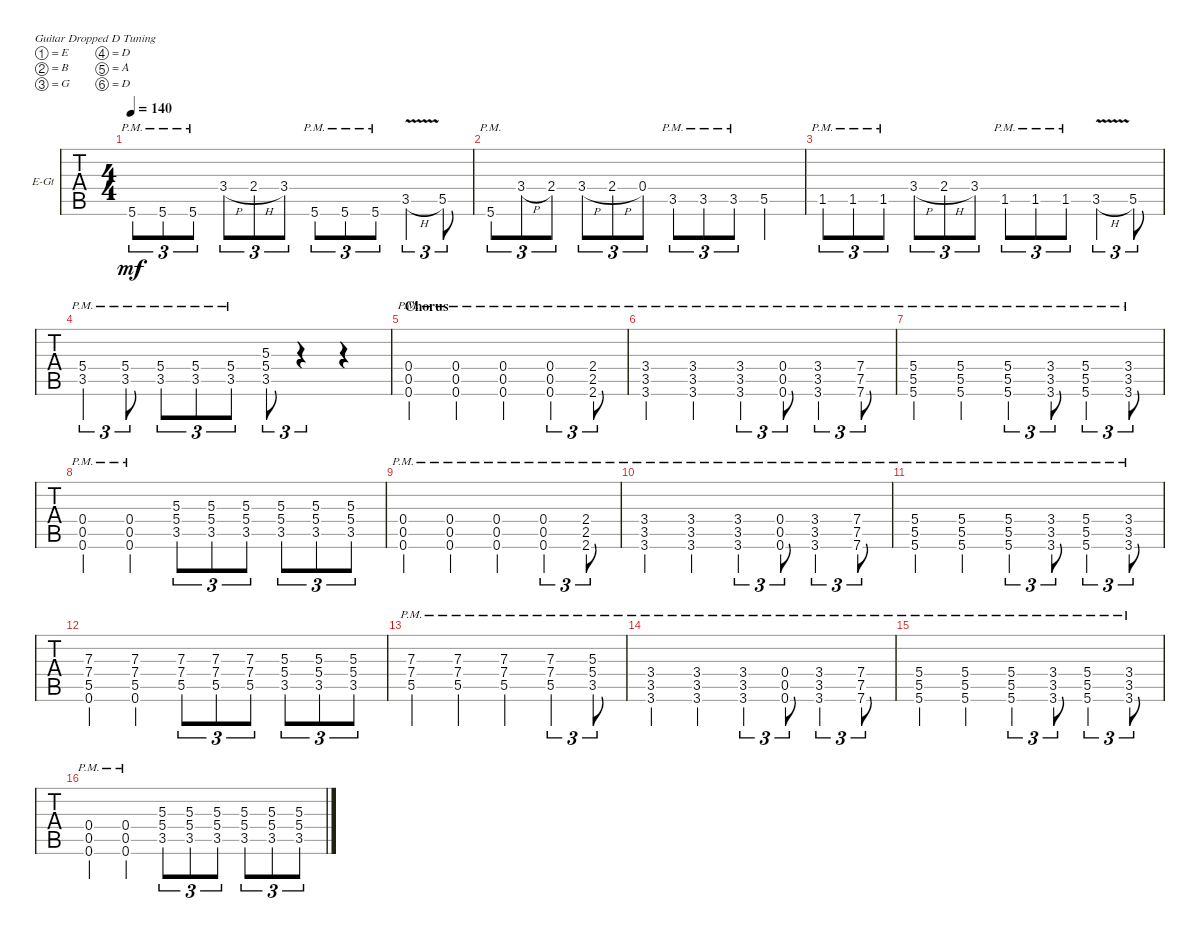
\defaultSystemsLayout 4
\bracketExtendMode groupsimilarinstruments
\multiBarRest
\firstSystemTrackNameOrientation horizontal
\otherSystemsTrackNameOrientation horizontal
\track ("Matthew" "E-Gt") {instrument distortionguitar}
\staff {tabs}
\tuning (E4 B3 G3 D3 A2 D2)
\ts (4 4)
\tempo 140
\clef g2
\ks c
5.6{pm}.8{tu (3 2) dy mf} 5.6{pm}.8{tu (3 2)} 5.6{pm}.8{tu (3 2)} 3.4{h}.8{tu (3 2)} 2.4{h}.8{tu (3 2)} 3.4.8{tu (3 2)} 5.6{pm}.8{tu (3 2)} 5.6{pm}.8{tu (3 2)} 5.6{pm}.8{tu (3 2)} 3.5{v h}.4{tu (3 2)} 5.5.8{tu (3 2)} |
5.6{pm}.8{tu (3 2)} 3.4{h}.8{tu (3 2)} 2.4.8{tu (3 2)} 3.4{h}.8{tu (3 2)} 2.4{h}.8{tu (3 2)} 0.4.8{tu (3 2)} 3.5{pm}.8{tu (3 2)} 3.5{pm}.8{tu (3 2)} 3.5{pm}.8{tu (3 2)} 5.5.4 |
1.5{pm}.8{tu (3 2)} 1.5{pm}.8{tu (3 2)} 1.5{pm}.8{tu (3 2)} 3.4{h}.8{tu (3 2)} 2.4{h}.8{tu (3 2)} 3.4.8{tu (3 2)} 1.5{pm}.8{tu (3 2)} 1.5{pm}.8{tu (3 2)} 1.5{pm}.8{tu (3 2)} 3.5{v h}.4{tu (3 2)} 5.5.8{tu (3 2)} |
(3.5{pm} 5.4{pm}).4{tu (3 2)} (3.5{pm} 5.4{pm}).8{tu (3 2)} (3.5{pm} 5.4{pm}).8{tu (3 2)} (3.5{pm} 5.4{pm}).8{tu (3 2)} (3.5{pm} 5.4{pm}).8{tu (3 2)} (3.5 5.4 5.3).8{tu (3 2)} r.4{tu (3 2)} r.4 |
\section ("" "Chorus")
(0.6{pm} 0.5{pm} 0.4{pm}).4 (0.6{pm} 0.5{pm} 0.4{pm}).4 (0.6{pm} 0.5{pm} 0.4{pm}).4 (0.6{pm} 0.5{pm} 0.4{pm}).4{tu (3 2)} (2.6{pm} 2.5{pm} 2.4{pm}).8{tu (3 2)} |
(3.6{pm} 3.5{pm} 3.4{pm}).4 (3.6{pm} 3.5{pm} 3.4{pm}).4 (3.6{pm} 3.5{pm} 3.4{pm}).4{tu (3 2)} (0.6{pm} 0.5{pm} 0.4{pm}).8{tu (3 2)} (3.6{pm} 3.5{pm} 3.4{pm}).4{tu (3 2)} (7.6{pm} 7.5{pm} 7.4{pm}).8{tu (3 2)} |
(5.6{pm} 5.5{pm} 5.4{pm}).4 (5.6{pm} 5.5{pm} 5.4{pm}).4 (5.6{pm} 5.5{pm} 5.4{pm}).4{tu (3 2)} (3.6{pm} 3.5{pm} 3.4{pm}).8{tu (3 2)} (5.6{pm} 5.5{pm} 5.4{pm}).4{tu (3 2)} (3.6{pm} 3.5{pm} 3.4{pm}).8{tu (3 2)} |
(0.6{pm} 0.5{pm} 0.4{pm}).4 (0.6{pm} 0.5{pm} 0.4{pm}).4 (3.5 5.4 5.3).8{tu (3 2)} (3.5 5.4 5.3).8{tu (3 2)} (3.5 5.4 5.3).8{tu (3 2)} (3.5 5.4 5.3).8{tu (3 2)} (3.5 5.4 5.3).8{tu (3 2)} (3.5 5.4 5.3).8{tu (3 2)} |
(0.6{pm} 0.5{pm} 0.4{pm}).4 (0.6{pm} 0.5{pm} 0.4{pm}).4 (0.6{pm} 0.5{pm} 0.4{pm}).4 (0.6{pm} 0.5{pm} 0.4{pm}).4{tu (3 2)} (2.6{pm} 2.5{pm} 2.4{pm}).8{tu (3 2)} |
(3.6{pm} 3.5{pm} 3.4{pm}).4 (3.6{pm} 3.5{pm} 3.4{pm}).4 (3.6{pm} 3.5{pm} 3.4{pm}).4{tu (3 2)} (0.6{pm} 0.5{pm} 0.4{pm}).8{tu (3 2)} (3.6{pm} 3.5{pm} 3.4{pm}).4{tu (3 2)} (7.6{pm} 7.5{pm} 7.4{pm}).8{tu (3 2)} |
(5.6{pm} 5.5{pm} 5.4{pm}).4 (5.6{pm} 5.5{pm} 5.4{pm}).4 (5.6{pm} 5.5{pm} 5.4{pm}).4{tu (3 2)} (3.6{pm} 3.5{pm} 3.4{pm}).8{tu (3 2)} (5.6{pm} 5.5{pm} 5.4{pm}).4{tu (3 2)} (3.6{pm} 3.5{pm} 3.4{pm}).8{tu (3 2)} |
(0.6 5.5 7.4 7.3).4 (0.6 5.5 7.4 7.3).4 (5.5 7.4 7.3).8{tu (3 2)} (5.5 7.4 7.3).8{tu (3 2)} (5.5 7.4 7.3).8{tu (3 2)} (3.5 5.4 5.3).8{tu (3 2)} (3.5 5.4 5.3).8{tu (3 2)} (3.5 5.4 5.3).8{tu (3 2)} |
(5.5{pm} 7.4{pm} 7.3{pm}).4 (5.5{pm} 7.4{pm} 7.3{pm}).4 (5.5{pm} 7.4{pm} 7.3{pm}).4 (5.5{pm} 7.4{pm} 7.3{pm}).4{tu (3 2)} (3.5{pm} 5.4{pm} 5.3{pm}).8{tu (3 2)} |
(3.6{pm} 3.5{pm} 3.4{pm}).4 (3.6{pm} 3.5{pm} 3.4{pm}).4 (3.6{pm} 3.5{pm} 3.4{pm}).4{tu (3 2)} (0.6{pm} 0.5{pm} 0.4{pm}).8{tu (3 2)} (3.6{pm} 3.5{pm} 3.4{pm}).4{tu (3 2)} (7.6{pm} 7.5{pm} 7.4{pm}).8{tu (3 2)} |
(5.6{pm} 5.5{pm} 5.4{pm}).4 (5.6{pm} 5.5{pm} 5.4{pm}).4 (5.6{pm} 5.5{pm} 5.4{pm}).4{tu (3 2)} (3.6{pm} 3.5{pm} 3.4{pm}).8{tu (3 2)} (5.6{pm} 5.5{pm} 5.4{pm}).4{tu (3 2)} (3.6{pm} 3.5{pm} 3.4{pm}).8{tu (3 2)} |
(0.6{pm} 0.5{pm} 0.4{pm}).4 (0.6{pm} 0.5{pm} 0.4{pm}).4 (3.5 5.4 5.3).8{tu (3 2)} (3.5 5.4 5.3).8{tu (3 2)} (3.5 5.4 5.3).8{tu (3 2)} (3.5 5.4 5.3).8{tu (3 2)} (3.5 5.4 5.3).8{tu (3 2)} (3.5 5.4 5.3).8{tu (3 2)}
